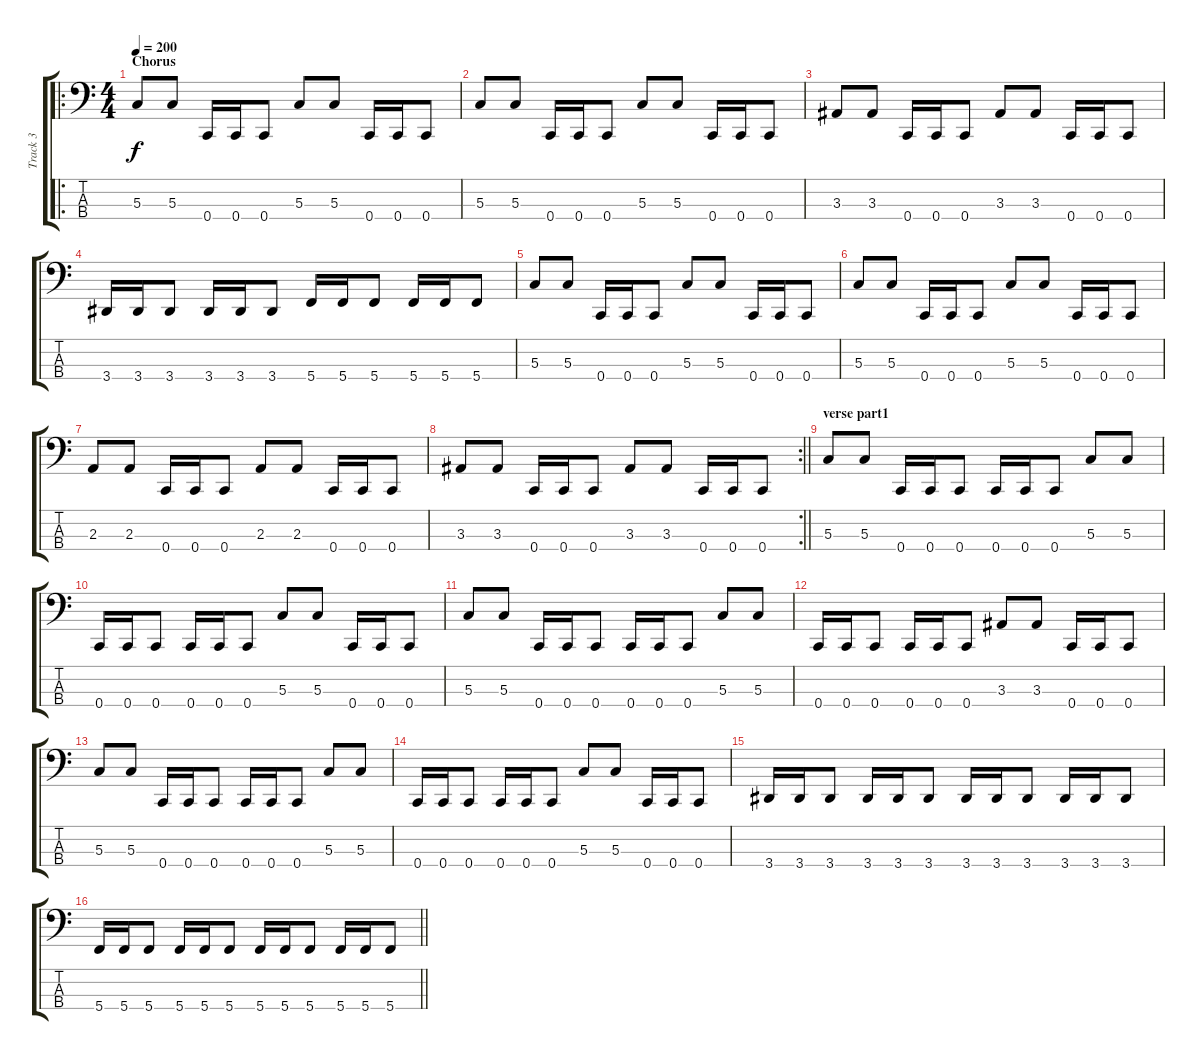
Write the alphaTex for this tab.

\track ("Track 3" "Track 3") {instrument electricbasspick}
\staff {score tabs}
\tuning (F2 C2 G1 C1) {hide}
\ro
\ts (4 4)
\section ("" "Chorus")
\tempo 200
\clef f4
\ks c
5.3.8{dy f} 5.3.8 0.4.16 0.4.16 0.4.8 5.3.8 5.3.8 0.4.16 0.4.16 0.4.8 |
5.3.8 5.3.8 0.4.16 0.4.16 0.4.8 5.3.8 5.3.8 0.4.16 0.4.16 0.4.8 |
3.3.8 3.3.8 0.4.16 0.4.16 0.4.8 3.3.8 3.3.8 0.4.16 0.4.16 0.4.8 |
3.4.16 3.4.16 3.4.8 3.4.16 3.4.16 3.4.8 5.4.16 5.4.16 5.4.8 5.4.16 5.4.16 5.4.8 |
5.3.8 5.3.8 0.4.16 0.4.16 0.4.8 5.3.8 5.3.8 0.4.16 0.4.16 0.4.8 |
5.3.8 5.3.8 0.4.16 0.4.16 0.4.8 5.3.8 5.3.8 0.4.16 0.4.16 0.4.8 |
2.3.8 2.3.8 0.4.16 0.4.16 0.4.8 2.3.8 2.3.8 0.4.16 0.4.16 0.4.8 |
\rc 2
\barLineRight lightlight
3.3.8 3.3.8 0.4.16 0.4.16 0.4.8 3.3.8 3.3.8 0.4.16 0.4.16 0.4.8 |
\section ("" "verse part1")
5.3.8 5.3.8 0.4.16 0.4.16 0.4.8 0.4.16 0.4.16 0.4.8 5.3.8 5.3.8 |
0.4.16 0.4.16 0.4.8 0.4.16 0.4.16 0.4.8 5.3.8 5.3.8 0.4.16 0.4.16 0.4.8 |
5.3.8 5.3.8 0.4.16 0.4.16 0.4.8 0.4.16 0.4.16 0.4.8 5.3.8 5.3.8 |
0.4.16 0.4.16 0.4.8 0.4.16 0.4.16 0.4.8 3.3.8 3.3.8 0.4.16 0.4.16 0.4.8 |
5.3.8 5.3.8 0.4.16 0.4.16 0.4.8 0.4.16 0.4.16 0.4.8 5.3.8 5.3.8 |
0.4.16 0.4.16 0.4.8 0.4.16 0.4.16 0.4.8 5.3.8 5.3.8 0.4.16 0.4.16 0.4.8 |
3.4.16 3.4.16 3.4.8 3.4.16 3.4.16 3.4.8 3.4.16 3.4.16 3.4.8 3.4.16 3.4.16 3.4.8 |
\barLineRight lightlight
5.4.16 5.4.16 5.4.8 5.4.16 5.4.16 5.4.8 5.4.16 5.4.16 5.4.8 5.4.16 5.4.16 5.4.8
